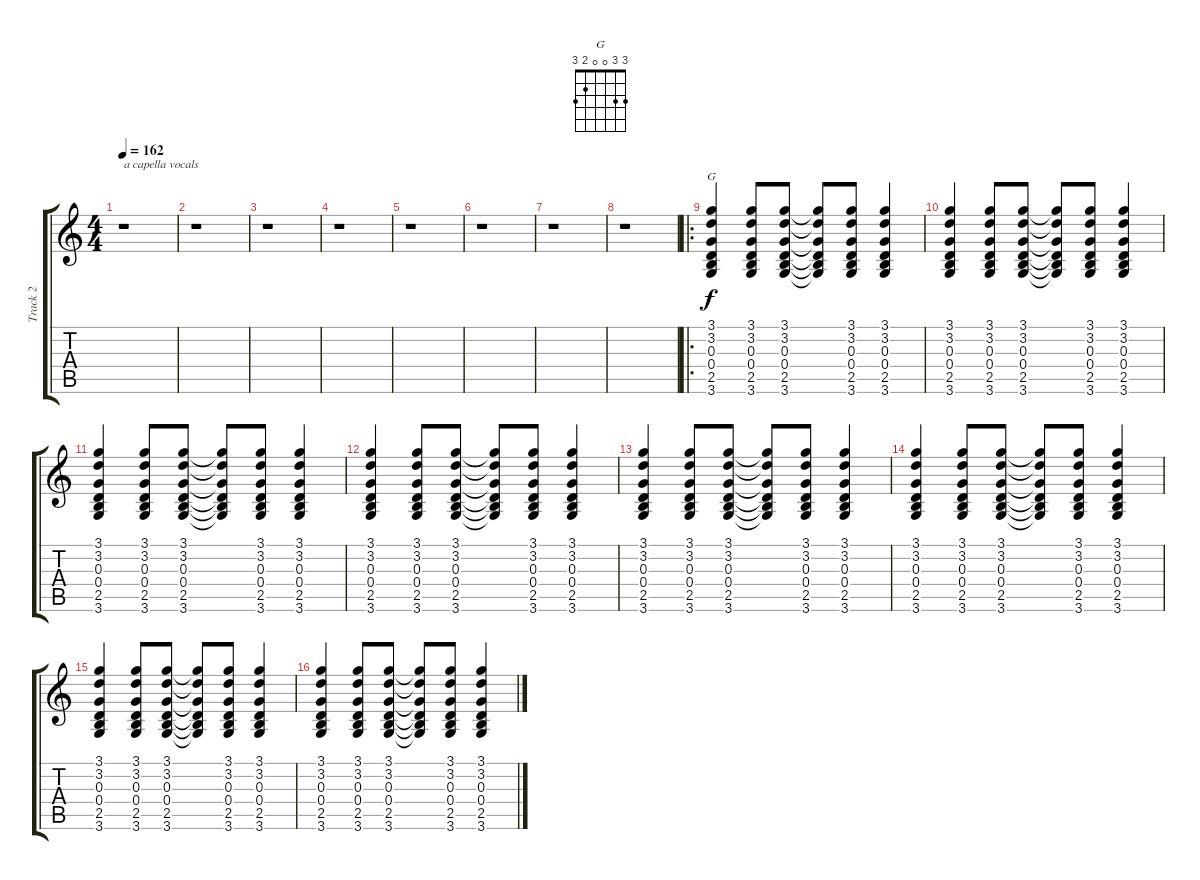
\track ("Track 2" "Track 2") {instrument electricguitarclean}
\staff {score tabs}
\tuning (E4 B3 G3 D3 A2 E2) {hide}
\chord ("G" 3 3 0 0 2 3)
\ts (4 4)
\tempo 162
\clef g2
\ks c
r.1{txt "a capella vocals" dy f instrument electricguitarclean} |
r.1 |
r.1 |
r.1 |
r.1 |
r.1 |
r.1 |
r.1 |
\ro
(3.1 3.2 0.3 0.4 2.5 3.6).4{ch "G"} (3.1 3.2 0.3 0.4 2.5 3.6).8 (3.1 3.2 0.3 0.4 2.5 3.6).8 (3.1{t} 3.2{t} 0.3{t} 0.4{t} 2.5{t} 3.6{t}).8 (3.1 3.2 0.3 0.4 2.5 3.6).8 (3.1 3.2 0.3 0.4 2.5 3.6).4 |
(3.1 3.2 0.3 0.4 2.5 3.6).4 (3.1 3.2 0.3 0.4 2.5 3.6).8 (3.1 3.2 0.3 0.4 2.5 3.6).8 (3.1{t} 3.2{t} 0.3{t} 0.4{t} 2.5{t} 3.6{t}).8 (3.1 3.2 0.3 0.4 2.5 3.6).8 (3.1 3.2 0.3 0.4 2.5 3.6).4 |
(3.1 3.2 0.3 0.4 2.5 3.6).4 (3.1 3.2 0.3 0.4 2.5 3.6).8 (3.1 3.2 0.3 0.4 2.5 3.6).8 (3.1{t} 3.2{t} 0.3{t} 0.4{t} 2.5{t} 3.6{t}).8 (3.1 3.2 0.3 0.4 2.5 3.6).8 (3.1 3.2 0.3 0.4 2.5 3.6).4 |
(3.1 3.2 0.3 0.4 2.5 3.6).4 (3.1 3.2 0.3 0.4 2.5 3.6).8 (3.1 3.2 0.3 0.4 2.5 3.6).8 (3.1{t} 3.2{t} 0.3{t} 0.4{t} 2.5{t} 3.6{t}).8 (3.1 3.2 0.3 0.4 2.5 3.6).8 (3.1 3.2 0.3 0.4 2.5 3.6).4 |
(3.1 3.2 0.3 0.4 2.5 3.6).4 (3.1 3.2 0.3 0.4 2.5 3.6).8 (3.1 3.2 0.3 0.4 2.5 3.6).8 (3.1{t} 3.2{t} 0.3{t} 0.4{t} 2.5{t} 3.6{t}).8 (3.1 3.2 0.3 0.4 2.5 3.6).8 (3.1 3.2 0.3 0.4 2.5 3.6).4 |
(3.1 3.2 0.3 0.4 2.5 3.6).4 (3.1 3.2 0.3 0.4 2.5 3.6).8 (3.1 3.2 0.3 0.4 2.5 3.6).8 (3.1{t} 3.2{t} 0.3{t} 0.4{t} 2.5{t} 3.6{t}).8 (3.1 3.2 0.3 0.4 2.5 3.6).8 (3.1 3.2 0.3 0.4 2.5 3.6).4 |
(3.1 3.2 0.3 0.4 2.5 3.6).4 (3.1 3.2 0.3 0.4 2.5 3.6).8 (3.1 3.2 0.3 0.4 2.5 3.6).8 (3.1{t} 3.2{t} 0.3{t} 0.4{t} 2.5{t} 3.6{t}).8 (3.1 3.2 0.3 0.4 2.5 3.6).8 (3.1 3.2 0.3 0.4 2.5 3.6).4 |
(3.1 3.2 0.3 0.4 2.5 3.6).4 (3.1 3.2 0.3 0.4 2.5 3.6).8 (3.1 3.2 0.3 0.4 2.5 3.6).8 (3.1{t} 3.2{t} 0.3{t} 0.4{t} 2.5{t} 3.6{t}).8 (3.1 3.2 0.3 0.4 2.5 3.6).8 (3.1 3.2 0.3 0.4 2.5 3.6).4
